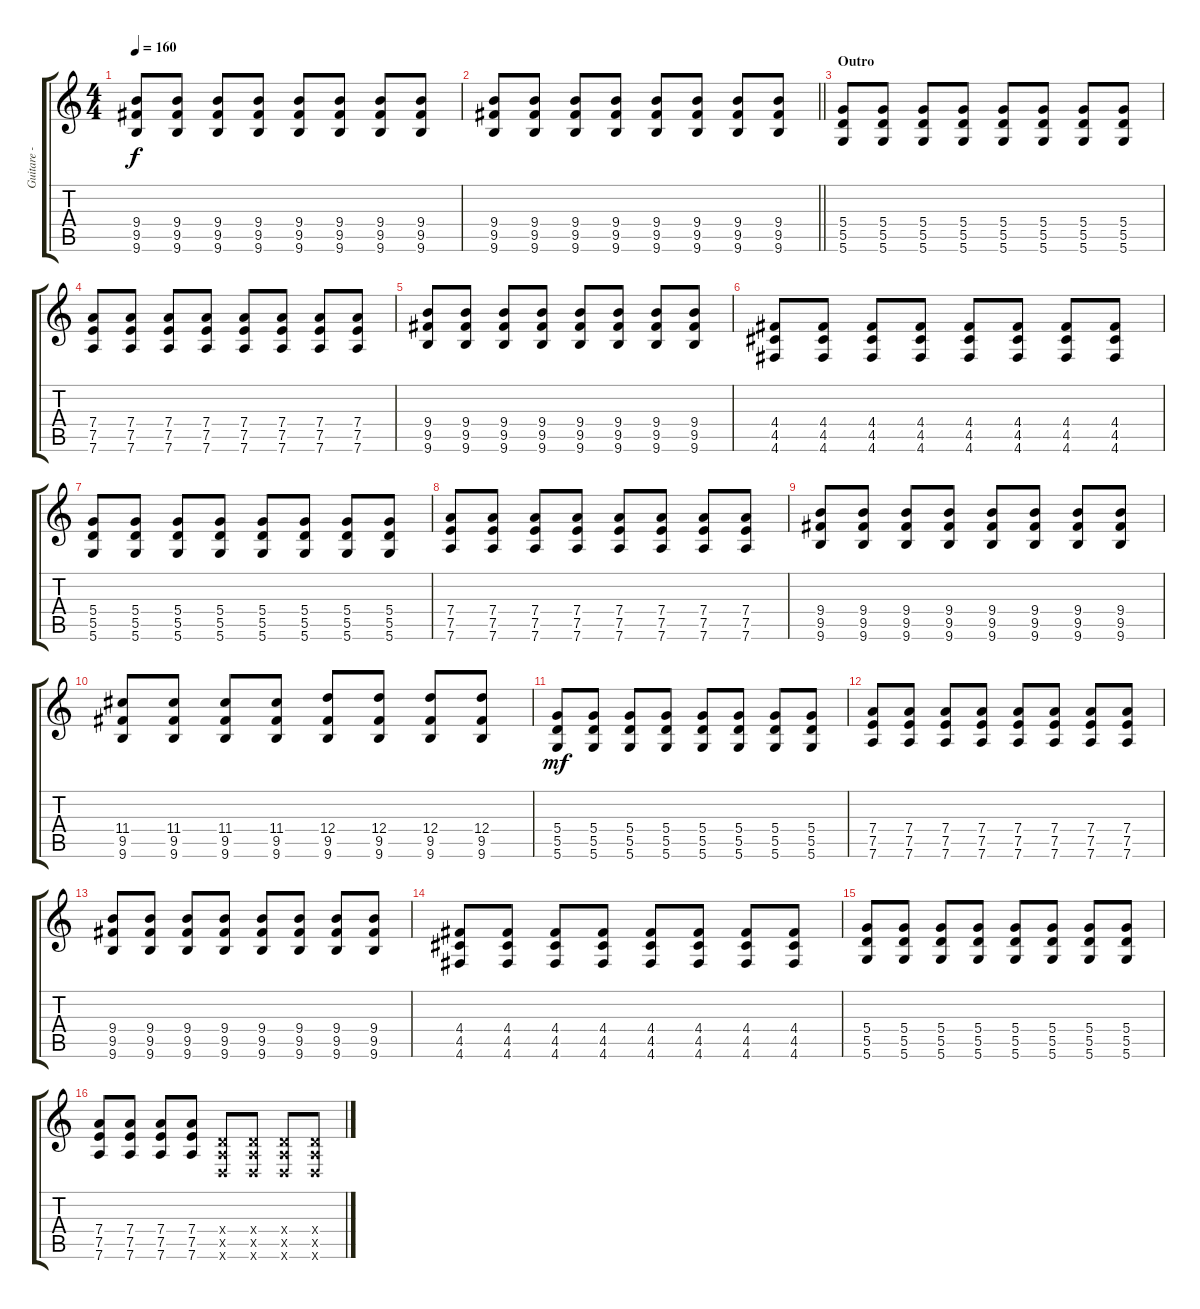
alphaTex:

\track ("Guitare - Jussi" "Guitare - ") {instrument overdrivenguitar}
\staff {score tabs}
\tuning (E4 B3 G3 D3 A2 D2) {hide}
\ts (4 4)
\tempo 160
\clef g2
\ks c
(9.4 9.5 9.6).8{dy f} (9.4 9.5 9.6).8 (9.4 9.5 9.6).8 (9.4 9.5 9.6).8 (9.4 9.5 9.6).8 (9.4 9.5 9.6).8 (9.4 9.5 9.6).8 (9.4 9.5 9.6).8 |
\barLineRight lightlight
(9.4 9.5 9.6).8 (9.4 9.5 9.6).8 (9.4 9.5 9.6).8 (9.4 9.5 9.6).8 (9.4 9.5 9.6).8 (9.4 9.5 9.6).8 (9.4 9.5 9.6).8 (9.4 9.5 9.6).8 |
\section ("" "Outro")
(5.4 5.5 5.6).8 (5.4 5.5 5.6).8 (5.4 5.5 5.6).8 (5.4 5.5 5.6).8 (5.4 5.5 5.6).8 (5.4 5.5 5.6).8 (5.4 5.5 5.6).8 (5.4 5.5 5.6).8 |
(7.4 7.5 7.6).8 (7.4 7.5 7.6).8 (7.4 7.5 7.6).8 (7.4 7.5 7.6).8 (7.4 7.5 7.6).8 (7.4 7.5 7.6).8 (7.4 7.5 7.6).8 (7.4 7.5 7.6).8 |
(9.4 9.5 9.6).8 (9.4 9.5 9.6).8 (9.4 9.5 9.6).8 (9.4 9.5 9.6).8 (9.4 9.5 9.6).8 (9.4 9.5 9.6).8 (9.4 9.5 9.6).8 (9.4 9.5 9.6).8 |
(4.4 4.5 4.6).8 (4.4 4.5 4.6).8 (4.4 4.5 4.6).8 (4.4 4.5 4.6).8 (4.4 4.5 4.6).8 (4.4 4.5 4.6).8 (4.4 4.5 4.6).8 (4.4 4.5 4.6).8 |
(5.4 5.5 5.6).8 (5.4 5.5 5.6).8 (5.4 5.5 5.6).8 (5.4 5.5 5.6).8 (5.4 5.5 5.6).8 (5.4 5.5 5.6).8 (5.4 5.5 5.6).8 (5.4 5.5 5.6).8 |
(7.4 7.5 7.6).8 (7.4 7.5 7.6).8 (7.4 7.5 7.6).8 (7.4 7.5 7.6).8 (7.4 7.5 7.6).8 (7.4 7.5 7.6).8 (7.4 7.5 7.6).8 (7.4 7.5 7.6).8 |
(9.4 9.5 9.6).8 (9.4 9.5 9.6).8 (9.4 9.5 9.6).8 (9.4 9.5 9.6).8 (9.4 9.5 9.6).8 (9.4 9.5 9.6).8 (9.4 9.5 9.6).8 (9.4 9.5 9.6).8 |
(11.4 9.5 9.6).8 (11.4 9.5 9.6).8 (11.4 9.5 9.6).8 (11.4 9.5 9.6).8 (12.4 9.5 9.6).8 (12.4 9.5 9.6).8 (12.4 9.5 9.6).8 (12.4 9.5 9.6).8 |
(5.4 5.5 5.6).8{dy mf} (5.4 5.5 5.6).8 (5.4 5.5 5.6).8 (5.4 5.5 5.6).8 (5.4 5.5 5.6).8 (5.4 5.5 5.6).8 (5.4 5.5 5.6).8 (5.4 5.5 5.6).8 |
(7.4 7.5 7.6).8 (7.4 7.5 7.6).8 (7.4 7.5 7.6).8 (7.4 7.5 7.6).8 (7.4 7.5 7.6).8 (7.4 7.5 7.6).8 (7.4 7.5 7.6).8 (7.4 7.5 7.6).8 |
(9.4 9.5 9.6).8 (9.4 9.5 9.6).8 (9.4 9.5 9.6).8 (9.4 9.5 9.6).8 (9.4 9.5 9.6).8 (9.4 9.5 9.6).8 (9.4 9.5 9.6).8 (9.4 9.5 9.6).8 |
(4.4 4.5 4.6).8 (4.4 4.5 4.6).8 (4.4 4.5 4.6).8 (4.4 4.5 4.6).8 (4.4 4.5 4.6).8 (4.4 4.5 4.6).8 (4.4 4.5 4.6).8 (4.4 4.5 4.6).8 |
(5.4 5.5 5.6).8 (5.4 5.5 5.6).8 (5.4 5.5 5.6).8 (5.4 5.5 5.6).8 (5.4 5.5 5.6).8 (5.4 5.5 5.6).8 (5.4 5.5 5.6).8 (5.4 5.5 5.6).8 |
(7.4 7.5 7.6).8 (7.4 7.5 7.6).8 (7.4 7.5 7.6).8 (7.4 7.5 7.6).8 (0.4{x} 0.5{x} 0.6{x}).8 (0.4{x} 0.5{x} 0.6{x}).8 (0.4{x} 0.5{x} 0.6{x}).8 (0.4{x} 0.5{x} 0.6{x}).8
